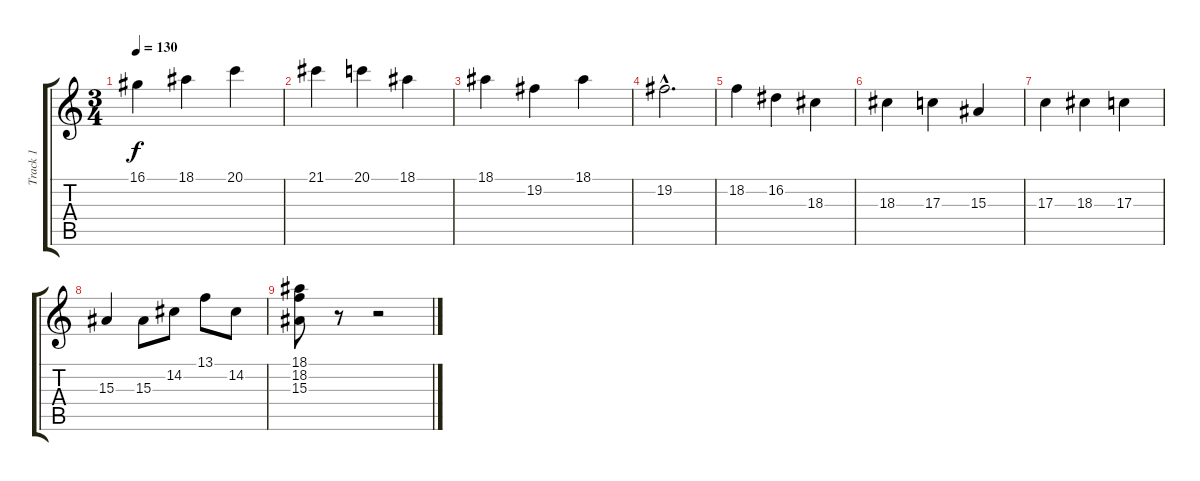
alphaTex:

\track ("Track 1" "Track 1") {instrument violin}
\staff {score tabs}
\tuning (E4 B3 G3 D3 A2 E2) {hide}
\ts (3 4)
\tempo 130
\clef g2
\ks c
16.1.4{dy f} 18.1.4 20.1.4 |
21.1.4 20.1.4 18.1.4 |
18.1.4 19.2.4 18.1.4 |
19.2{hac}.2{d} |
18.2.4 16.2.4 18.3.4 |
18.3.4 17.3.4 15.3.4 |
17.3.4 18.3.4 17.3.4 |
15.3.4 15.3.8 14.2.8 13.1.8 14.2.8 |
(18.1 18.2 15.3).8 r.8 r.2
